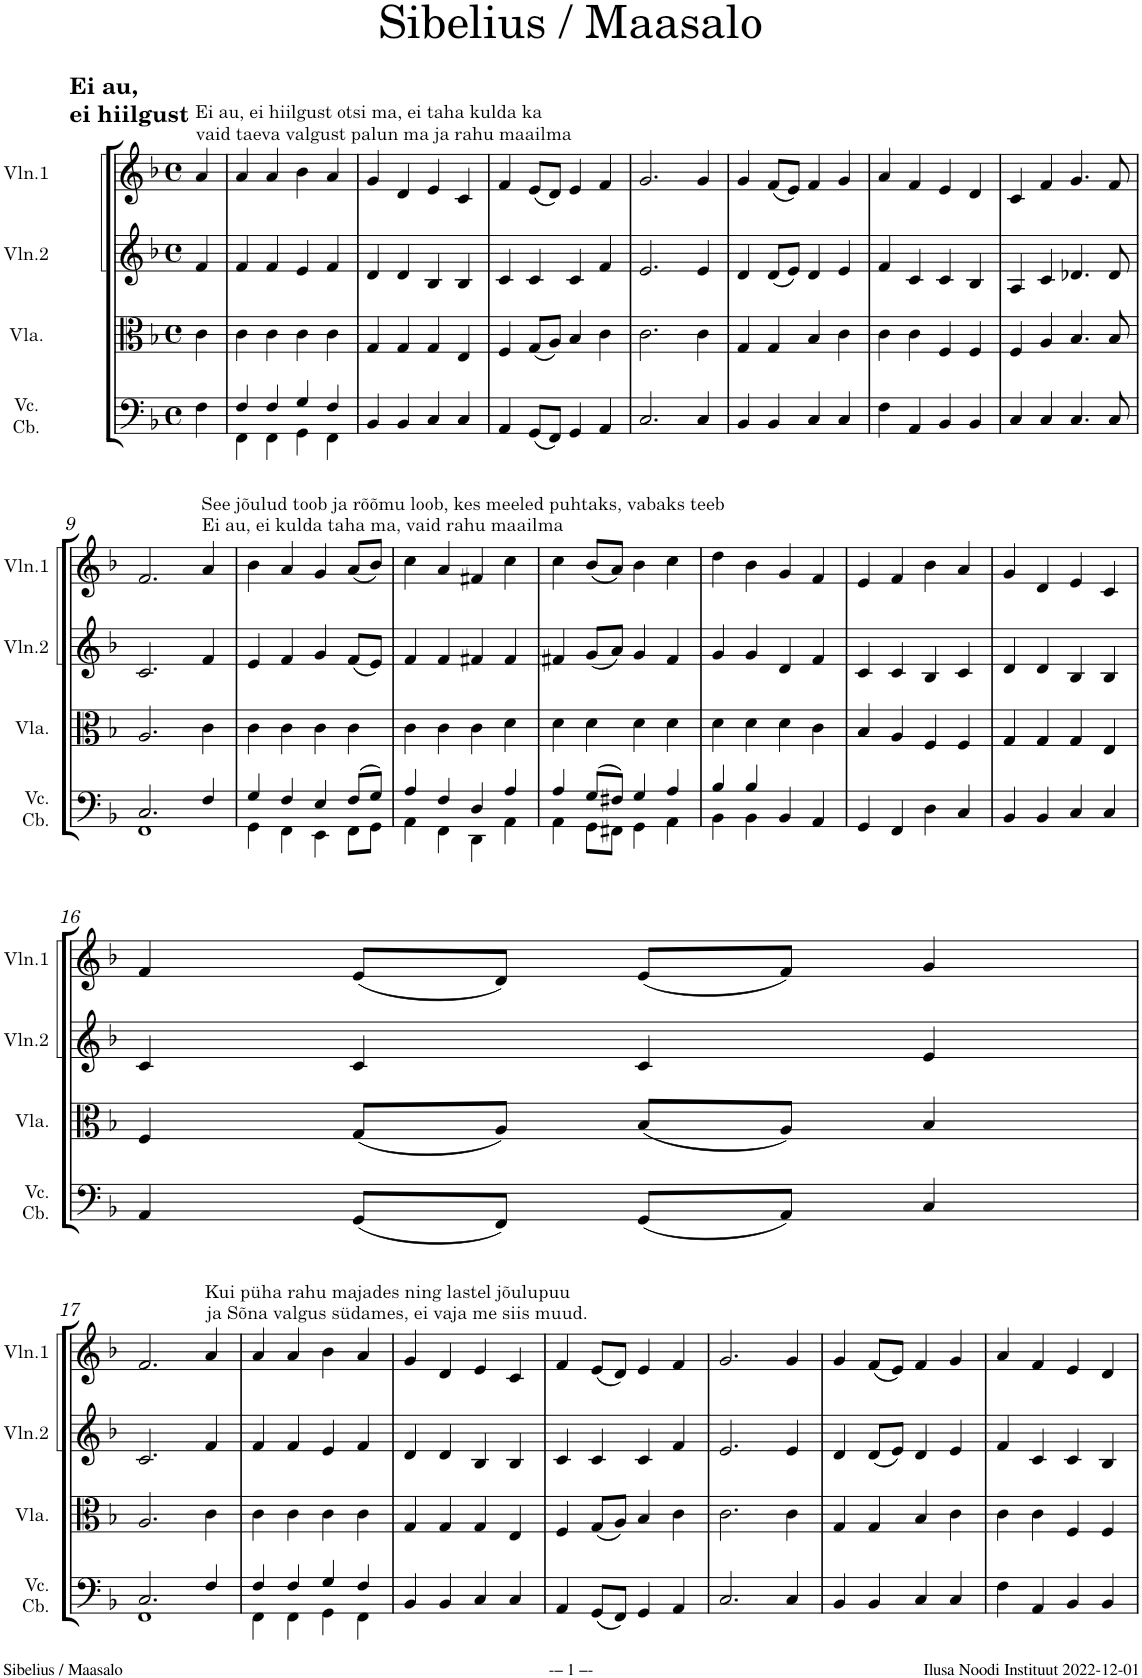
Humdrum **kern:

**kern	**kern	**kern	**kern	**kern
*part5	*part4	*part3	*part2	*part1
*staff5	*staff4	*staff3	*staff2	*staff1
*I"Cb.	*I"Vc. Cb.	*I"Vla.	*I"Vln.2	*I"Vln.1
*I'Cb.	*I'Vc. Cb.	*I'Vla.	*I'Vln.2	*I'Vln.1
*stria5	*	*	*	*
*clefF4	*clefF4	*clefC3	*clefG2	*clefG2
*Trd7c12	*	*	*	*
*k[b-]	*k[b-]	*k[b-]	*k[b-]	*k[b-]
*M4/4	*M4/4	*M4/4	*M4/4	*M4/4
*met(c)	*met(c)	*met(c)	*met(c)	*met(c)
=1	=1	=1	=1	=1
!	!	!	!	!LO:TX:a:t=Ei au, ei hiilgust otsi ma, ei taha kulda ka
!	!	!	!	!LO:TX:a:t=vaid taeva valgust palun ma ja rahu maailma
1r	4F\	4c\	4f/	4a/
.	2.ryy	2.ryy	2.ryy	2.ryy
=2	=2	=2	=2	=2
*	*^	*	*	*
1r	4F/	4FF\	4c\	4f/	4a/
.	4F/	4FF\	4c\	4f/	4a/
.	4G/	4GG\	4c\	4e/	4b-\
.	4F/	4FF\	4c\	4f/	4a/
*	*v	*v	*	*	*
=3	=3	=3	=3	=3
1r	4BB-/	4G/	4d/	4g/
.	4BB-/	4G/	4d/	4d/
.	4C/	4G/	4B-/	4e/
.	4C/	4E/	4B-/	4c/
=4	=4	=4	=4	=4
1r	4AA/	4F/	4c/	4f/
.	(8GG/L	(8G/L	4c/	(8e/L
.	8FF/J)	8A/J)	.	8d/J)
.	4GG/	4B-/	4c/	4e/
.	4AA/	4c\	4f/	4f/
=5	=5	=5	=5	=5
1r	2.C/	2.c\	2.e/	2.g/
.	4C/	4c\	4e/	4g/
=6	=6	=6	=6	=6
1r	4BB-/	4G/	4d/	4g/
.	4BB-/	4G/	(8d/L	(8f/L
.	.	.	8e/J)	8e/J)
.	4C/	4B-/	4d/	4f/
.	4C/	4c\	4e/	4g/
=7	=7	=7	=7	=7
2F	4F\	4c\	4f/	4a/
.	4AA/	4c\	4c/	4f/
2F	4BB-/	4F/	4c/	4e/
.	4BB-/	4F/	4B-/	4d/
=8	=8	=8	=8	=8
1r	4C/	4F/	4A/	4c/
.	4C/	4A/	4c/	4f/
.	4.C/	4.B-/	4.d-X/	4.g/
.	8C/	8B-/	8d-/	8f/
!!LO:LB:g=z
=9	=9	=9	=9	=9
*	*^	*	*	*
1r	2.C/	1FF	2.A/	2.c/	2.f/
!	!	!	!	!	!LO:TX:a:t=See jõulud toob ja rõõmu loob, kes meeled puhtaks, vabaks teeb
!	!	!	!	!	!LO:TX:a:t=Ei au, ei kulda taha ma, vaid rahu maailma
.	4F/	.	4c\	4f/	4a/
=10	=10	=10	=10	=10	=10
1r	4G/	4GG\	4c\	4e/	4b-\
.	4F/	4FF\	4c\	4f/	4a/
.	4E/	4EE\	4c\	4g/	4g/
.	(8F/L	8FF\L	4c\	(8f/L	(8a/L
.	8G/J)	8GG\J	.	8e/J)	8b-/J)
=11	=11	=11	=11	=11	=11
1r	4A/	4AA\	4c\	4f/	4cc\
.	4F/	4FF\	4c\	4f/	4a/
.	4D/	4DD\	4c\	4f#X/	4f#X/
.	4A/	4AA\	4d\	4f#/	4cc\
=12	=12	=12	=12	=12	=12
1r	4A/	4AA\	4d\	4f#X/	4cc\
.	(8G/L	8GG\L	4d\	(8g/L	(8b-/L
.	8F#X/J)	8FF#X\J	.	8a/J)	8a/J)
.	4G/	4GG\	4d\	4g/	4b-\
.	4A/	4AA\	4d\	4f#/	4cc\
=13	=13	=13	=13	=13	=13
1r	4B-/	4BB-\	4d\	4g/	4dd\
.	4B-/	4BB-\	4d\	4g/	4b-\
.	4BB-/	2ryy	4d\	4d/	4g/
.	4AA/	.	4c\	4f/	4f/
*	*v	*v	*	*	*
=14	=14	=14	=14	=14
1r	4GG/	4B-/	4c/	4e/
.	4FF/	4A/	4c/	4f/
.	4D\	4F/	4B-/	4b-\
.	4C/	4F/	4c/	4a/
=15	=15	=15	=15	=15
1r	4BB-/	4G/	4d/	4g/
.	4BB-/	4G/	4d/	4d/
.	4C/	4G/	4B-/	4e/
.	4C/	4E/	4B-/	4c/
!!LO:LB:g=z
=16	=16	=16	=16	=16
1r	4AA/	4F/	4c/	4f/
.	(8GG/L	(8G/L	4c/	(8e/L
.	8FF/J)	8A/J)	.	8d/J)
.	(8GG/L	(8B-/L	4c/	(8e/L
.	8AA/J)	8A/J)	.	8f/J)
.	4C/	4B-/	4e/	4g/
!!LO:LB:g=z
=17	=17	=17	=17	=17
*	*^	*	*	*
1r	2.C/	1FF	2.A/	2.c/	2.f/
!	!	!	!	!	!LO:TX:a:t=Kui püha rahu majades ning lastel jõulupuu
!	!	!	!	!	!LO:TX:a:t=ja Sõna valgus südames, ei vaja me siis muud.
.	4F/	.	4c\	4f/	4a/
=18	=18	=18	=18	=18	=18
1r	4F/	4FF\	4c\	4f/	4a/
.	4F/	4FF\	4c\	4f/	4a/
.	4G/	4GG\	4c\	4e/	4b-\
.	4F/	4FF\	4c\	4f/	4a/
*	*v	*v	*	*	*
=19	=19	=19	=19	=19
1r	4BB-/	4G/	4d/	4g/
.	4BB-/	4G/	4d/	4d/
.	4C/	4G/	4B-/	4e/
.	4C/	4E/	4B-/	4c/
=20	=20	=20	=20	=20
1r	4AA/	4F/	4c/	4f/
.	(8GG/L	(8G/L	4c/	(8e/L
.	8FF/J)	8A/J)	.	8d/J)
.	4GG/	4B-/	4c/	4e/
.	4AA/	4c\	4f/	4f/
=21	=21	=21	=21	=21
1r	2.C/	2.c\	2.e/	2.g/
.	4C/	4c\	4e/	4g/
=22	=22	=22	=22	=22
1r	4BB-/	4G/	4d/	4g/
.	4BB-/	4G/	(8d/L	(8f/L
.	.	.	8e/J)	8e/J)
.	4C/	4B-/	4d/	4f/
.	4C/	4c\	4e/	4g/
=23	=23	=23	=23	=23
1r	4F\	4c\	4f/	4a/
.	4AA/	4c\	4c/	4f/
.	4BB-/	4F/	4c/	4e/
.	4BB-/	4F/	4B-/	4d/
=	=	=	=	=
*-	*-	*-	*-	*-
